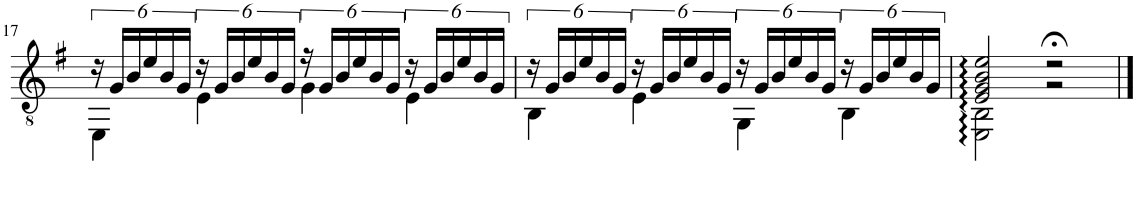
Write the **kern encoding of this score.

**kern
*part1
*staff1
*I"Guitar
*I'Guit.
!!LO:PB:g=z
*clefGv2
*k[f#]
*M4/4
*met(c)
=17
*^
24r	4EE\
24G/LL	.
24B/	.
24e/	.
24B/	.
24G/JJ	.
24r	4E\
24G/LL	.
24B/	.
24e/	.
24B/	.
24G/JJ	.
24r	4G\
24G/LL	.
24B/	.
24e/	.
24B/	.
24G/JJ	.
24r	4E\
24G/LL	.
24B/	.
24e/	.
24B/	.
24G/JJ	.
=18	=18
24r	4BB\
24G/LL	.
24B/	.
24e/	.
24B/	.
24G/JJ	.
24r	4E\
24G/LL	.
24B/	.
24e/	.
24B/	.
24G/JJ	.
24r	4GG\
24G/LL	.
24B/	.
24e/	.
24B/	.
24G/JJ	.
24r	4BB\
24G/LL	.
24B/	.
24e/	.
24B/	.
24G/JJ	.
=19	=19
2E/: 2G/: 2B/: 2e/:	2EE\: 2BB\:
2r;<	2r
*v	*v
==
*-
